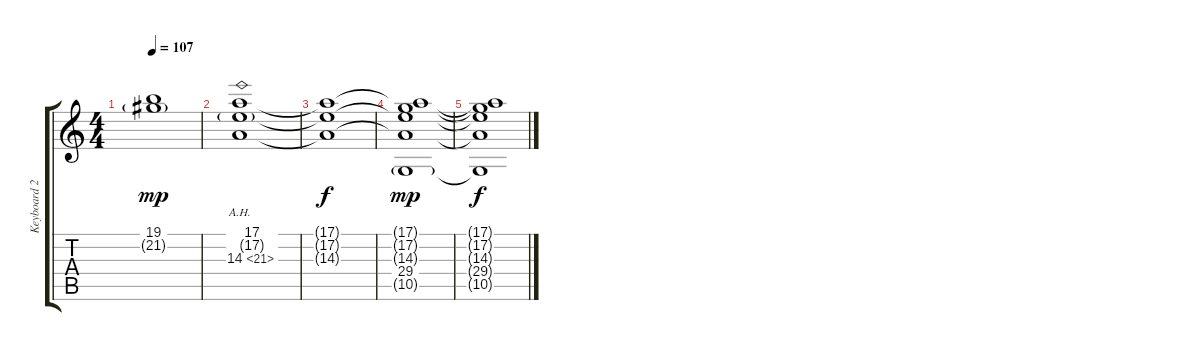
\track ("Keyboard 2" "Keyboard 2") {instrument synthstrings1}
\staff {score tabs}
\tuning (E4 B3 G3 D3 A2 E2) {hide}
\ts (4 4)
\tempo 107
\clef g2
\ks c
(19.1 21.2{g}).1{dy mp} |
(17.1 17.2{g} 14.3{ah 7}).1 |
(17.1{t} 17.2{t} 14.3{t}).1{dy f} |
(17.1{t} 17.2{t} 14.3{t} 29.4 10.5{g}).1{dy mp} |
(17.1{t} 17.2{t} 14.3{t} 29.4{t} 10.5{t}).1{dy f}
